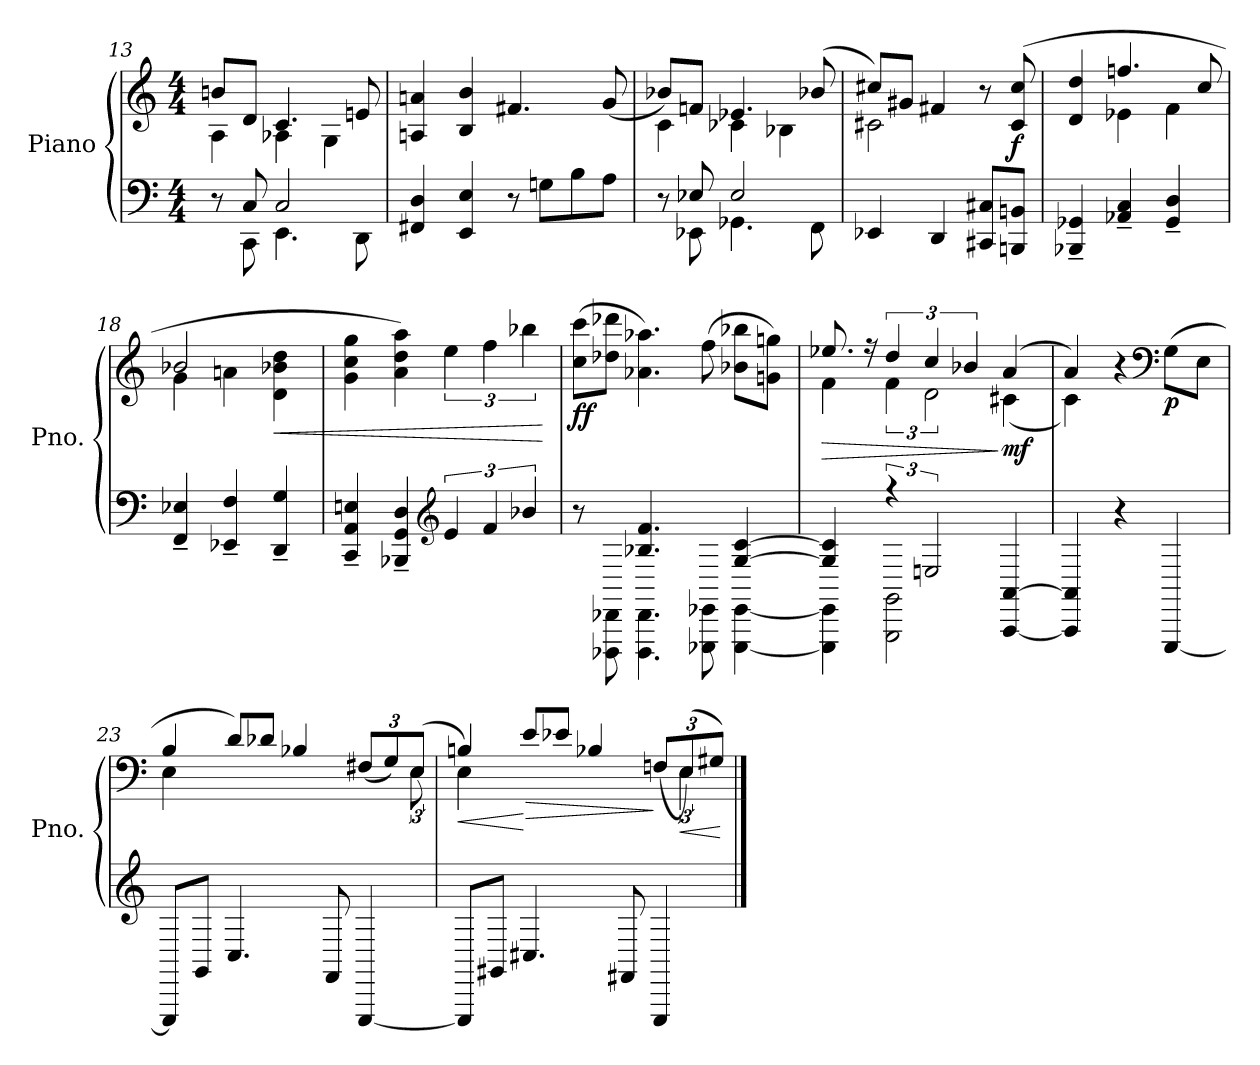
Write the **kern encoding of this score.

**kern	**kern	**dynam
*part1	*part1	*part1
*staff2	*staff1	*staff1/2
*I"Piano	*	*
*I'Pno.	*	*
!!LO:LB:g=z
*clefF4	*clefG2	*
*k[]	*k[]	*
*M4/4	*M4/4	*
=13	=13	=13
*^	*^	*
8r	8ryy	8bn/L	4A\	.
8C/	8CC\	8d/J	.	.
2C/	4.EE\	4.c/	4A-X\	.
.	.	.	4G\	.
.	8DD\	8en/	.	.
*v	*v	*	*	*
*	*v	*v	*
=14	=14	=14
4FF#X/ 4D/	4An/ 4an/	.
4EE/ 4E/	4B/ 4b/	.
8r	4.f#X/	.
8Gn\L	.	.
8B\	.	.
8A\J	(>8g/	.
=15	=15	=15
*^	*^	*
8r	8ryy	8b-X/L)	4c\	.
8E-X/	8EE-X\	8fn/J	.	.
2E-/	4.GG-X\	4.e-X/	4c-X\	.
.	.	.	4B-X\	.
.	8FF\	(>8b-X/	.	.
*v	*v	*	*	*
=16	=16	=16	=16
4EE-X/	8cc#X/L)	2c#X\	.
.	8g#X/J	.	.
4DD/	4f#X/	.	.
8CC#X/ 8C#X/L	8r	4ryy	.
!	!	!	!LO:DY:b
8BBBn/ 8BBn/J	(>8c#/ 8cc#/	.	f
=17	=17	=17	=17
4BBB-X/~ 4GG-X/~	4d/ 4dd/	4ryy	.
4AA-X/~ 4C/~	4.ffn/	4e-X\	.
4GG-/~ 4D/~	.	4f\	.
.	8cc/	.	.
!!LO:LB:g=z	!!
=18	=18	=18	=18
4FF/~ 4E-X/~	2b-X/	4g\	.
4EE-X/~ 4F/~	.	4an\	.
!	!	!	!LO:HP:b
4DD/~ 4G/~	4d\ 4b-X\ 4dd\	4ryy	<
*	*v	*v	*
=19	=19	=19
4CC/~ 4AA/~ 4En/~	4g\ 4cc\ 4gg\	.
4BBB-X/~ 4GG/~ 4D/~	4a\ 4dd\ 4aa\)	.
*clefG2	*	*
6e/	6ee\	.
6f/	6ff\	.
6b-X/	6bb-X\	.
.	.	[
=20	=20	=20
*^	*	*
!	!	!	!LO:DY:b
8r	8ryy	(>8cc\ 8ccc\L	ff
8ryy	8DDD-X\ 8DD-X\	8dd-X\ 8ddd-X\J	.
4.B-X/ 4.f/	4.DDD-\ 4.DD-\	4.a-X\ 4.aa-X\)	.
8EEE-X\ 8EE-X\	8ryy	(>8ff\	.
[4G/ [4c/	[4EEE-\ [4EE-\	8b-X\ 8bb-X\L	.
.	.	8gn\ 8ggn\J)	.
=21	=21	=21	=21
!	!	!	!LO:HP:b
*	*	*^	*
4G/] 4c/]	4EEE-\] 4EE-\]	8.ee-X/	4f\	>
.	.	16r	.	.
6r	2GGG\ 2GG\	6dd/	6f\	.
3En/	.	6cc/	3d\	.
.	.	6b-X/	.	.
!	!	!	!	!LO:DY:n=1:b
[4AAA/ [4AA/	4ryy	(>4a/	(<4c#X\	] mf
*v	*v	*	*	*
!!LO:PB:g=z	!!
=22	=22	=22	=22
4AAA/] 4AA/]	4a/)	4c\)	.
4r	4r	2ryy	.
*	*clefF4	*	*
!	!	!	!LO:DY:b
[4EEE/	(>8G\L	.	p
.	8E\J	.	.
=23	=23	=23	=23
8EEE/L]	4B/	4E\	.
8GG/J	.	.	.
4.C/	8d/L)	2ryy	.
.	8d-X/J	.	.
.	4B-X/	.	.
8FF/	.	.	.
*	*Xbrackettup	*brackettup	*
[4EEE/	(>12F#X/L	12ryy	.
.	12G/)	12ryy	.
.	(<12E/J	12E\	.
=24	=24	=24	=24
!	!	!	!LO:HP:b
8EEE/L]	4Bn/	4E\)	<
8GG#X/J	.	.	.
!	!	!	!LO:HP:n=1:b
4.C#X/	8e/L	2ryy	[ >
.	8e-X/J	.	.
.	4B-X/	.	.
8FF#X/	.	.	.
*	*Xbrackettup	*brackettup	*
4EEE/	(>12Fn/L	12ryy	]
!	!	!	!LO:HP:b
.	(<12E/)	6E\	<
.	12G#X/J)	.	.
*	*v	*v	*
.	.	[
==	==	==
*-	*-	*-
